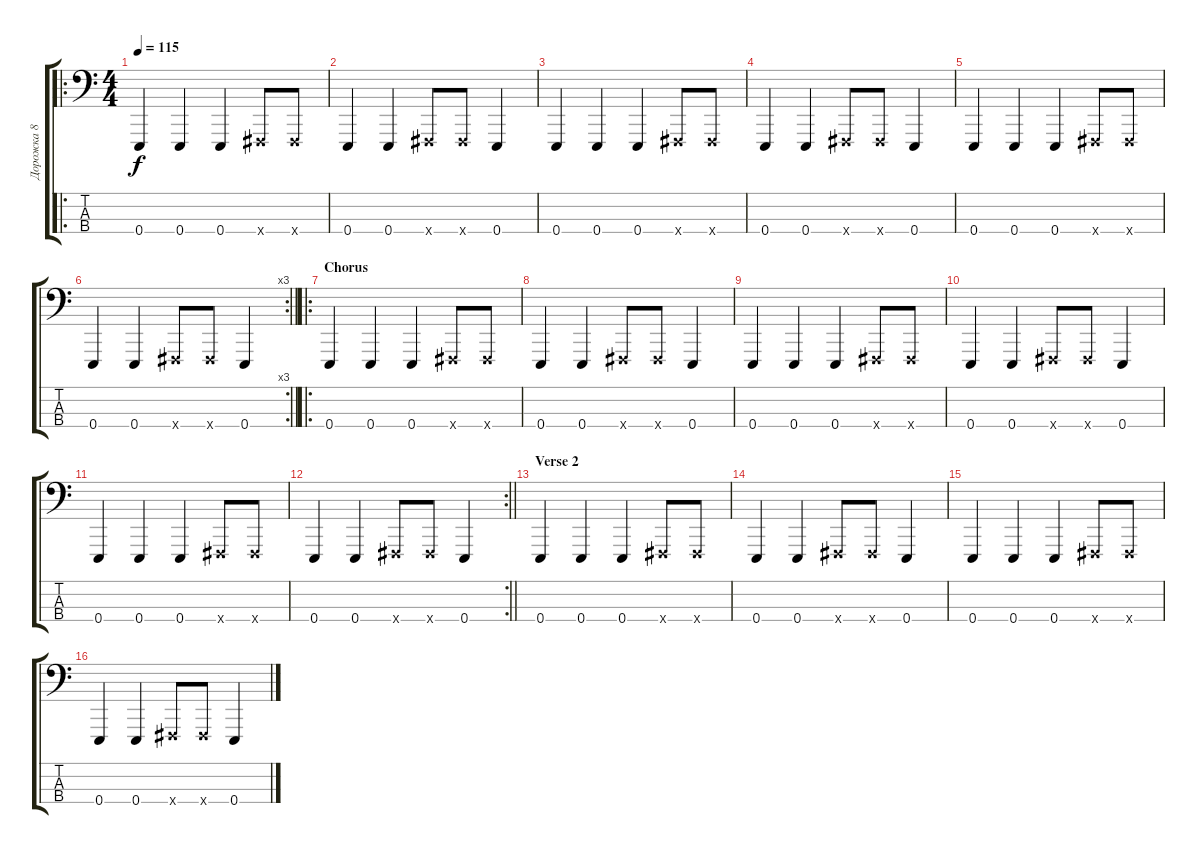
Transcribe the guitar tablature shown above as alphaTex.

\track ("Дорожка 8" "Дорожка 8") {instrument electricbasspick}
\staff {score tabs}
\tuning (G2 D2 A1 E0) {hide}
\ro
\ts (4 4)
\tempo 115
\clef f4
\ks c
0.4.4{dy f} 0.4.4 0.4.4 2.4{x}.8 2.4{x}.8 |
0.4.4 0.4.4 2.4{x}.8 2.4{x}.8 0.4.4 |
0.4.4 0.4.4 0.4.4 2.4{x}.8 2.4{x}.8 |
0.4.4 0.4.4 2.4{x}.8 2.4{x}.8 0.4.4 |
0.4.4 0.4.4 0.4.4 2.4{x}.8 2.4{x}.8 |
\rc 3
\barLineRight lightlight
0.4.4 0.4.4 2.4{x}.8 2.4{x}.8 0.4.4 |
\ro
\section ("" "Chorus")
0.4.4 0.4.4 0.4.4 2.4{x}.8 2.4{x}.8 |
0.4.4 0.4.4 2.4{x}.8 2.4{x}.8 0.4.4 |
0.4.4 0.4.4 0.4.4 2.4{x}.8 2.4{x}.8 |
0.4.4 0.4.4 2.4{x}.8 2.4{x}.8 0.4.4 |
0.4.4 0.4.4 0.4.4 2.4{x}.8 2.4{x}.8 |
\rc 2
\barLineRight lightlight
0.4.4 0.4.4 2.4{x}.8 2.4{x}.8 0.4.4 |
\section ("" "Verse 2")
0.4.4 0.4.4 0.4.4 2.4{x}.8 2.4{x}.8 |
0.4.4 0.4.4 2.4{x}.8 2.4{x}.8 0.4.4 |
0.4.4 0.4.4 0.4.4 2.4{x}.8 2.4{x}.8 |
0.4.4 0.4.4 2.4{x}.8 2.4{x}.8 0.4.4
